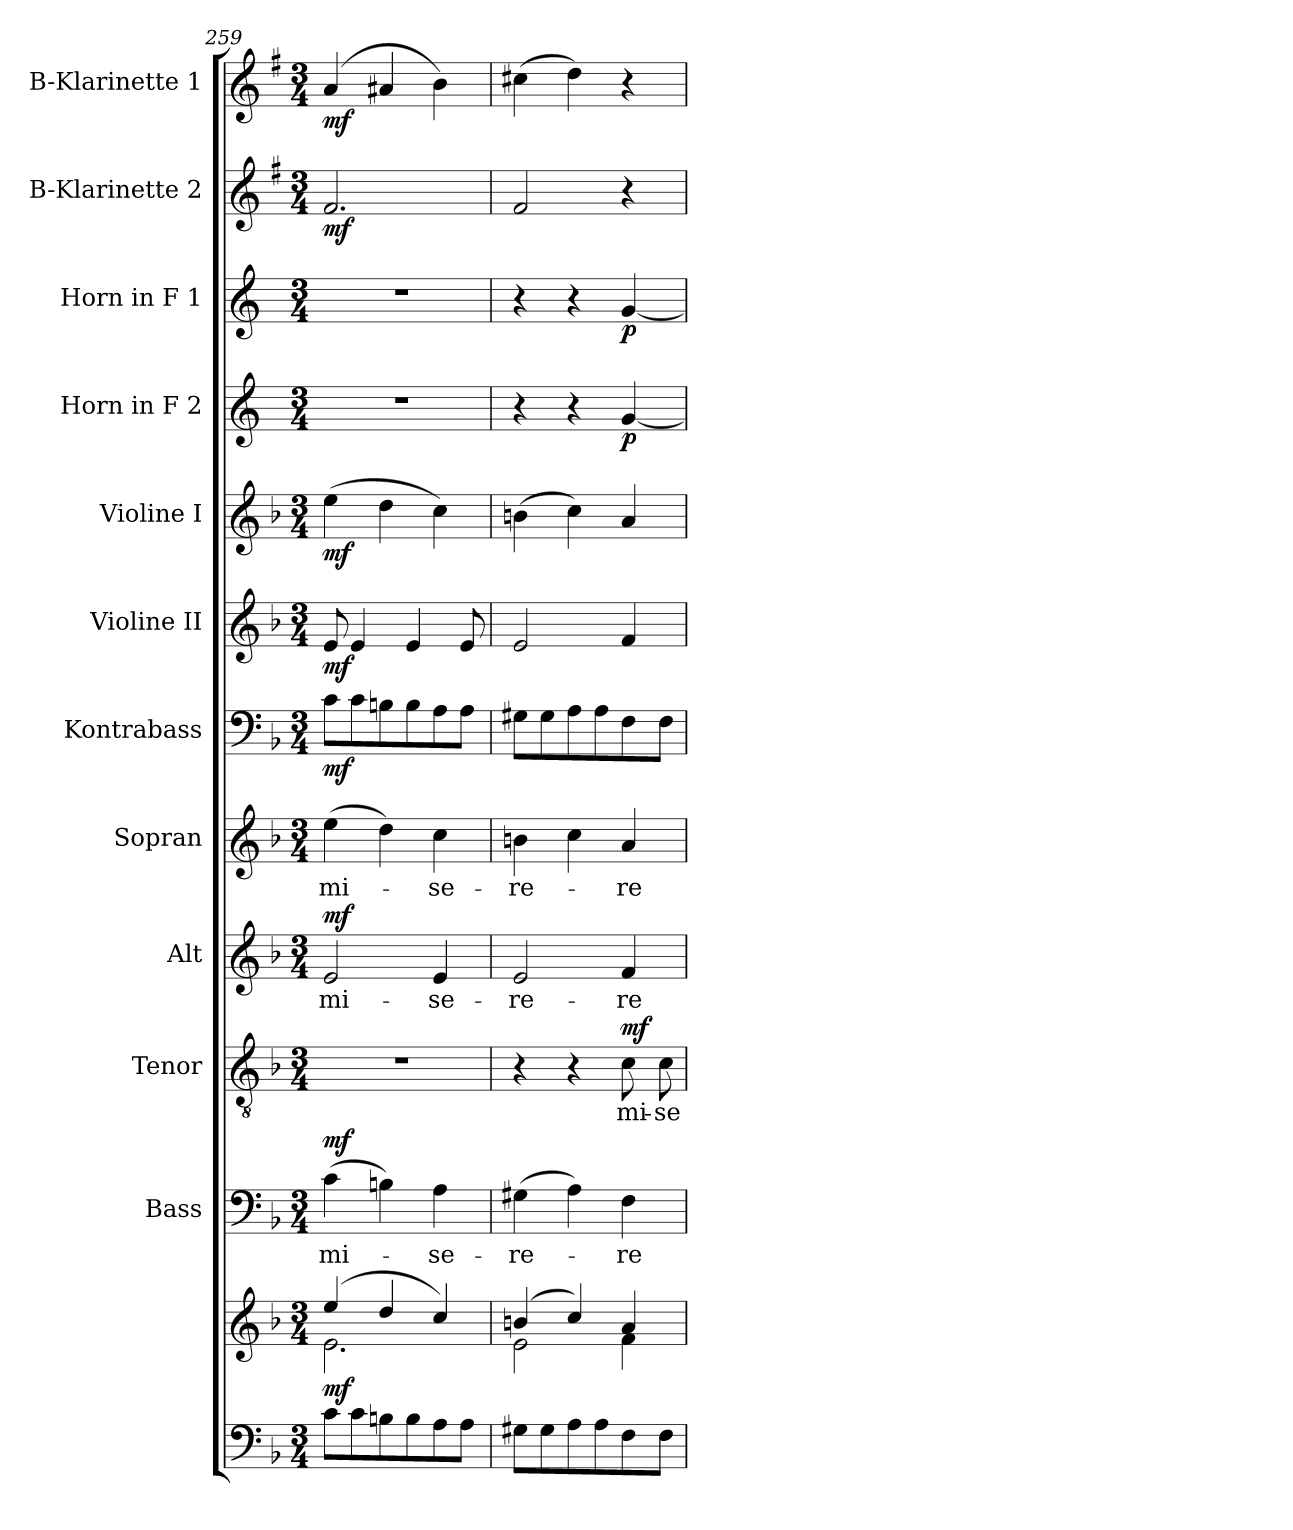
**kern	**kern	**dynam	**kern	**text	**dynam	**kern	**text	**dynam	**kern	**text	**dynam	**kern	**text	**kern	**dynam	**kern	**dynam	**kern	**dynam	**kern	**dynam	**kern	**dynam	**kern	**dynam	**kern	**dynam
*part12	*part12	*part12	*part11	*part11	*part11	*part10	*part10	*part10	*part9	*part9	*part9	*part8	*part8	*part7	*part7	*part6	*part6	*part5	*part5	*part4	*part4	*part3	*part3	*part2	*part2	*part1	*part1
*staff13	*staff12	*staff12/13	*staff11	*staff11	*staff11	*staff10	*staff10	*staff10	*staff9	*staff9	*staff9	*staff8	*staff8	*staff7	*staff7	*staff6	*staff6	*staff5	*staff5	*staff4	*staff4	*staff3	*staff3	*staff2	*staff2	*staff1	*staff1
*	*	*	*I"Bass	*	*	*I"Tenor	*	*	*I"Alt	*	*	*I"Sopran	*	*I"Kontrabass	*	*I"Violine II	*	*I"Violine I	*	*I"Horn in F 2	*	*I"Horn in F 1	*	*I"B-Klarinette 2	*	*I"B-Klarinette 1	*
*	*	*	*I'B.	*	*	*I'T.	*	*	*I'A.	*	*	*I'S.	*	*I'Kb.	*	*I'Vl. II	*	*I'Vl. I	*	*	*	*	*	*I'B Kl. 2	*	*I'B Kl. 1	*
*clefF4	*clefG2	*	*clefF4	*	*	*clefGv2	*	*	*clefG2	*	*	*clefG2	*	*clefF4	*	*clefG2	*	*clefG2	*	*clefG2	*	*clefG2	*	*clefG2	*	*clefG2	*
*	*	*	*	*	*	*	*	*	*	*	*	*	*	*ITrd7c12	*	*	*	*	*	*ITrd4c7	*	*ITrd4c7	*	*ITrd1c2	*	*ITrd1c2	*
*k[b-]	*k[b-]	*	*k[b-]	*	*	*k[b-]	*	*	*k[b-]	*	*	*k[b-]	*	*k[b-]	*	*k[b-]	*	*k[b-]	*	*k[b-]	*	*k[b-]	*	*k[b-]	*	*k[b-]	*
*F:	*F:	*	*F:	*	*	*F:	*	*	*F:	*	*	*F:	*	*F:	*	*F:	*	*F:	*	*F:	*	*F:	*	*F:	*	*F:	*
*M3/4	*M3/4	*	*M3/4	*	*	*M3/4	*	*	*M3/4	*	*	*M3/4	*	*M3/4	*	*M3/4	*	*M3/4	*	*M3/4	*	*M3/4	*	*M3/4	*	*M3/4	*
=259	=259	=259	=259	=259	=259	=259	=259	=259	=259	=259	=259	=259	=259	=259	=259	=259	=259	=259	=259	=259	=259	=259	=259	=259	=259	=259	=259
*	*^	*	*	*	*	*	*	*	*	*	*	*	*	*	*	*	*	*	*	*	*	*	*	*	*	*	*
!	!	!	!LO:DY:b	!	!LO:LY:b	!LO:DY:a	!	!	!	!	!LO:LY:b	!LO:DY:a	!	!LO:LY:b	!	!LO:DY:b	!	!LO:DY:b	!	!LO:DY:b	!	!	!	!	!	!LO:DY:b	!	!LO:DY:b
8c\L	(4ee/	2.e\	mf	(>4c\	mi-	mf	2.r	.	.	2e/	mi-	mf	(>4ee\	mi-	8C\L	mf	8e/	mf	(>4ee\	mf	2.r	.	2.r	.	2.e/	mf	(4g/	mf
8c\	.	.	.	.	.	.	.	.	.	.	.	.	.	.	8C\	.	4e/	.	.	.	.	.	.	.	.	.	.	.
8Bn\	4dd/	.	.	4Bn\)	.	.	.	.	.	.	.	.	4dd\)	.	8BBn\	.	.	.	4dd\	.	.	.	.	.	.	.	4g#X/	.
8B\	.	.	.	.	.	.	.	.	.	.	.	.	.	.	8BB\	.	4e/	.	.	.	.	.	.	.	.	.	.	.
!	!	!	!	!	!LO:LY:b	!	!	!	!	!	!LO:LY:b	!	!	!LO:LY:b	!	!	!	!	!	!	!	!	!	!	!	!	!	!
8A\	4cc/)	.	.	4A\	-se-	.	.	.	.	4e/	-se-	.	4cc\	-se-	8AA\	.	.	.	4cc\)	.	.	.	.	.	.	.	4a\)	.
8A\J	.	.	.	.	.	.	.	.	.	.	.	.	.	.	8AA\J	.	8e/	.	.	.	.	.	.	.	.	.	.	.
=260	=260	=260	=260	=260	=260	=260	=260	=260	=260	=260	=260	=260	=260	=260	=260	=260	=260	=260	=260	=260	=260	=260	=260	=260	=260	=260	=260	=260
!	!	!	!	!	!LO:LY:b	!	!	!	!	!	!LO:LY:b	!	!	!LO:LY:b	!	!	!	!	!	!	!	!	!	!	!	!	!	!
8G#X\L	(4bn/	2e\	.	(>4G#X\	-re-	.	4r	.	.	2e/	-re-	.	4bn\	-re-	8GG#X\L	.	2e/	.	(>4bn\	.	4r	.	4r	.	2e/	.	(>4bn\	.
8G#\	.	.	.	.	.	.	.	.	.	.	.	.	.	.	8GG#\	.	.	.	.	.	.	.	.	.	.	.	.	.
8A\	4cc/)	.	.	4A\)	.	.	4r	.	.	.	.	.	4cc\	.	8AA\	.	.	.	4cc\)	.	4r	.	4r	.	.	.	4cc\)	.
8A\	.	.	.	.	.	.	.	.	.	.	.	.	.	.	8AA\	.	.	.	.	.	.	.	.	.	.	.	.	.
!	!	!	!	!	!LO:LY:b	!	!	!LO:LY:b	!LO:DY:a	!	!LO:LY:b	!	!	!LO:LY:b	!	!	!	!	!	!	!	!LO:DY:b	!	!LO:DY:b	!	!	!	!
8F\	4a/	4f\	.	4F\	-re	.	8c\	mi-	mf	4f/	-re	.	4a/	-re	8FF\	.	4f/	.	4a/	.	[4c/	p	[4c/	p	4r	.	4r	.
!	!	!	!	!	!	!	!	!LO:LY:b	!	!	!	!	!	!	!	!	!	!	!	!	!	!	!	!	!	!	!	!
8F\J	.	.	.	.	.	.	8c\	-se-	.	.	.	.	.	.	8FF\J	.	.	.	.	.	.	.	.	.	.	.	.	.
*	*v	*v	*	*	*	*	*	*	*	*	*	*	*	*	*	*	*	*	*	*	*	*	*	*	*	*	*	*
=	=	=	=	=	=	=	=	=	=	=	=	=	=	=	=	=	=	=	=	=	=	=	=	=	=	=	=
*-	*-	*-	*-	*-	*-	*-	*-	*-	*-	*-	*-	*-	*-	*-	*-	*-	*-	*-	*-	*-	*-	*-	*-	*-	*-	*-	*-
